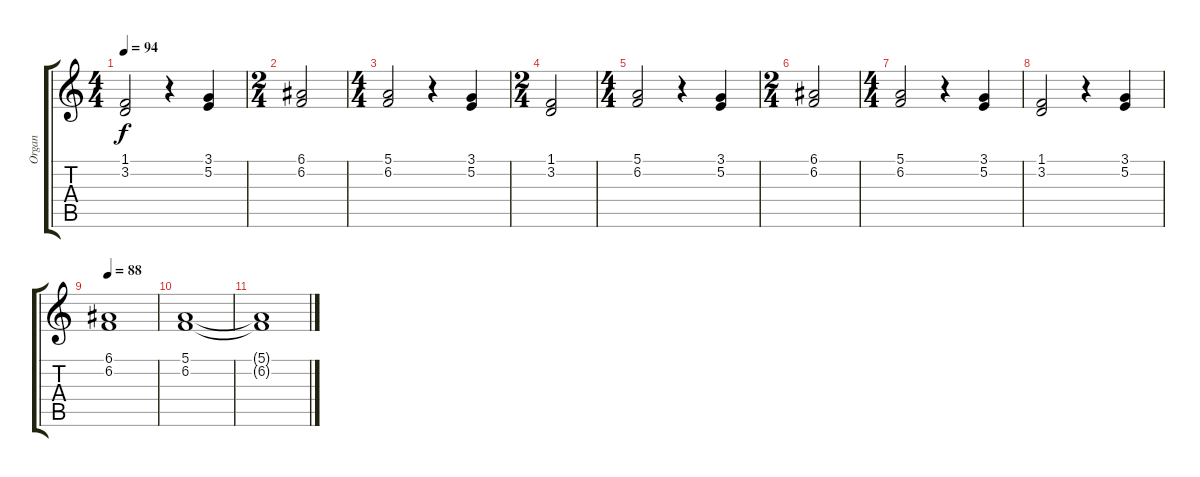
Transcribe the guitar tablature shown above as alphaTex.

\track ("Organ" "Organ") {instrument percussiveorgan}
\staff {score tabs}
\tuning (E4 B3 G3 D3 A2 E2) {hide}
\ts (4 4)
\tempo 94
\clef g2
\ks c
(1.1 3.2).2{dy f} r.4 (3.1 5.2).4 |
\ts (2 4)
(6.1 6.2).2 |
\ts (4 4)
(5.1 6.2).2 r.4 (3.1 5.2).4 |
\ts (2 4)
(1.1 3.2).2 |
\ts (4 4)
(5.1 6.2).2 r.4 (3.1 5.2).4 |
\ts (2 4)
(6.1 6.2).2 |
\ts (4 4)
(5.1 6.2).2 r.4 (3.1 5.2).4 |
(1.1 3.2).2 r.4 (3.1 5.2).4 |
\tempo 88
(6.1 6.2).1 |
(5.1 6.2).1 |
(5.1{t} 6.2{t}).1
